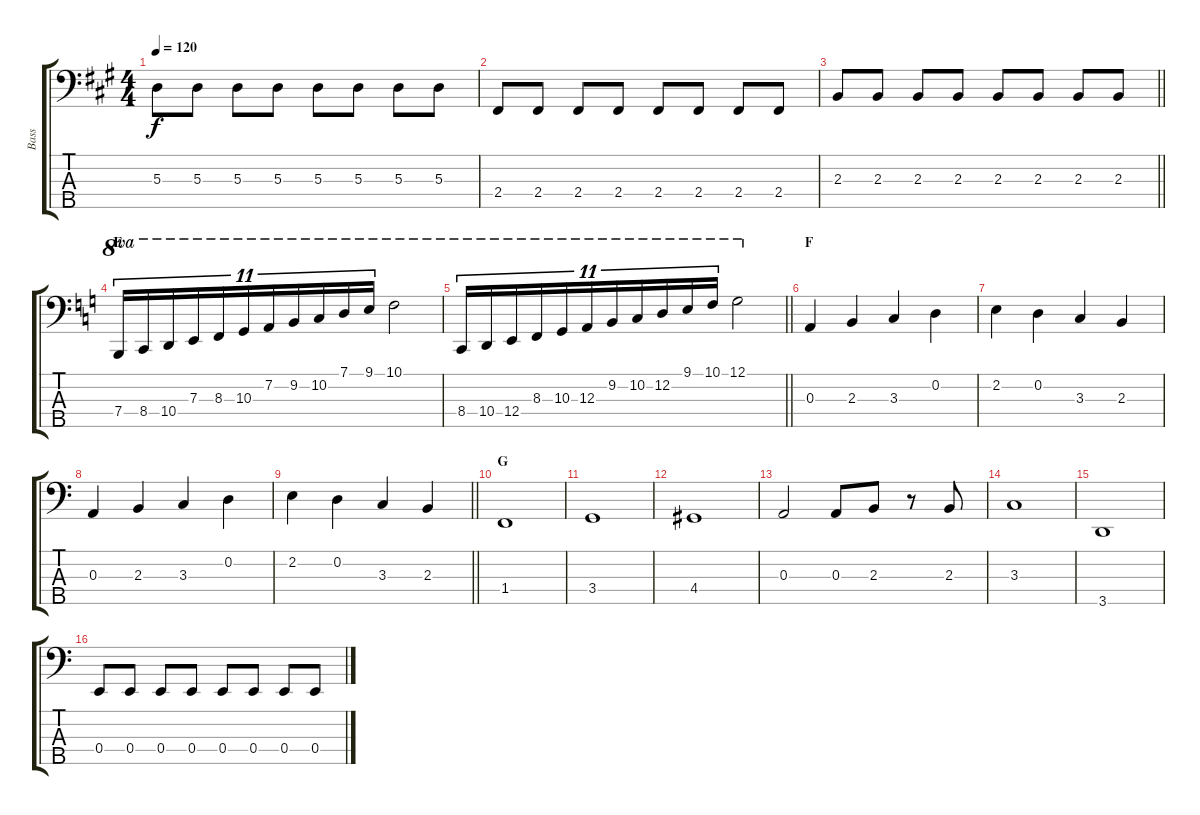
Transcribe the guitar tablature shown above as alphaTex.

\track ("Bass" "Bass") {instrument electricbassfinger}
\staff {score tabs}
\tuning (G2 D2 A1 E1 B0) {hide}
\ts (4 4)
\tempo 120
\clef f4
\ks f#minor
5.3.8{dy f} 5.3.8 5.3.8 5.3.8 5.3.8 5.3.8 5.3.8 5.3.8 |
2.4.8 2.4.8 2.4.8 2.4.8 2.4.8 2.4.8 2.4.8 2.4.8 |
\barLineRight lightlight
2.3.8 2.3.8 2.3.8 2.3.8 2.3.8 2.3.8 2.3.8 2.3.8 |
\section ("" "E")
\ks aminor
7.4.16{tu (11 8) ot 8va} 8.4.16{tu (11 8) ot 8va} 10.4.16{tu (11 8) ot 8va} 7.3.16{tu (11 8) ot 8va} 8.3.16{tu (11 8) ot 8va} 10.3.16{tu (11 8) ot 8va} 7.2.16{tu (11 8) ot 8va} 9.2.16{tu (11 8) ot 8va} 10.2.16{tu (11 8) ot 8va} 7.1.16{tu (11 8) ot 8va} 9.1.16{tu (11 8) ot 8va} 10.1.2{ot 8va} |
\barLineRight lightlight
8.4.16{tu (11 8) ot 8va} 10.4.16{tu (11 8) ot 8va} 12.4.16{tu (11 8) ot 8va} 8.3.16{tu (11 8) ot 8va} 10.3.16{tu (11 8) ot 8va} 12.3.16{tu (11 8) ot 8va} 9.2.16{tu (11 8) ot 8va} 10.2.16{tu (11 8) ot 8va} 12.2.16{tu (11 8) ot 8va} 9.1.16{tu (11 8) ot 8va} 10.1.16{tu (11 8) ot 8va} 12.1.2{ot 8va} |
\section ("" "F")
0.3.4 2.3.4 3.3.4 0.2.4 |
2.2.4 0.2.4 3.3.4 2.3.4 |
0.3.4 2.3.4 3.3.4 0.2.4 |
\barLineRight lightlight
2.2.4 0.2.4 3.3.4 2.3.4 |
\section ("" "G")
1.4.1 |
3.4.1 |
4.4.1 |
0.3.2 0.3.8 2.3.8 r.8 2.3.8 |
3.3.1 |
3.5.1 |
0.4.8 0.4.8 0.4.8 0.4.8 0.4.8 0.4.8 0.4.8 0.4.8
